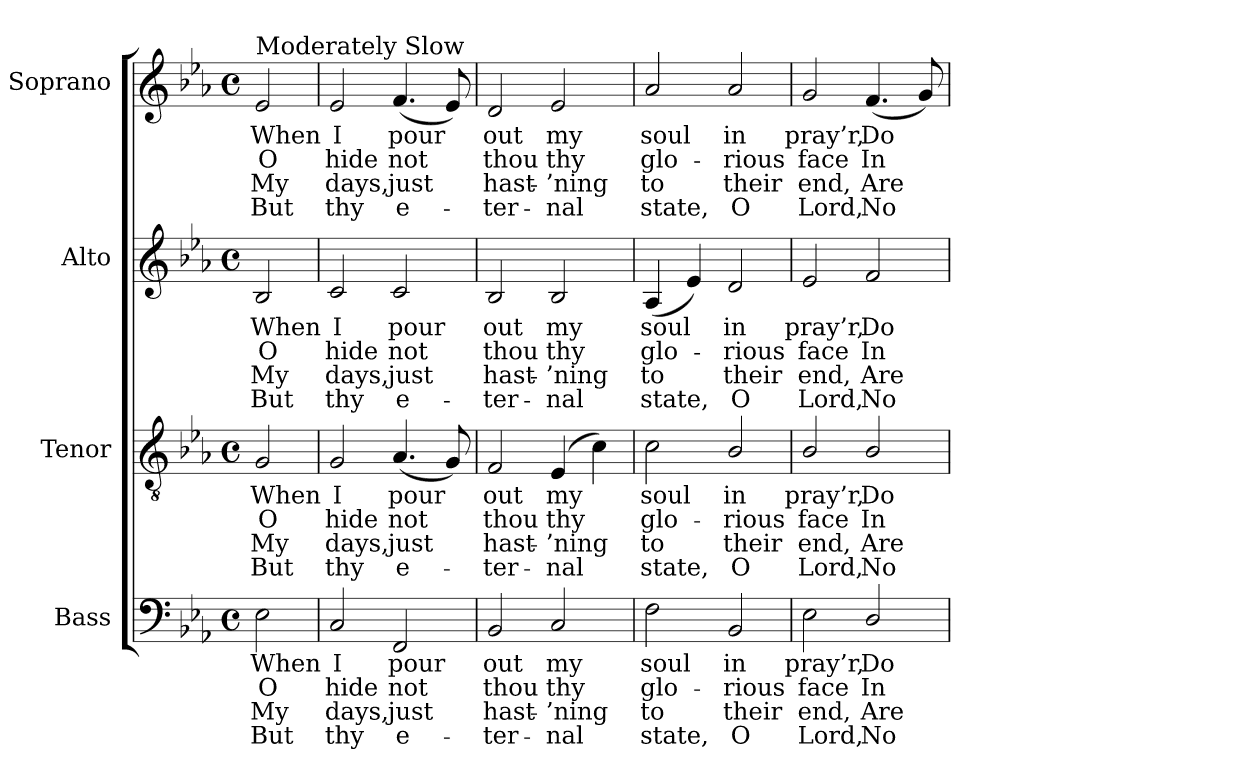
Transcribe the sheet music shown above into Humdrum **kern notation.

**kern	**text	**text	**text	**text	**kern	**text	**text	**text	**text	**kern	**text	**text	**text	**text	**kern	**text	**text	**text	**text
*part4	*part4	*part4	*part4	*part4	*part3	*part3	*part3	*part3	*part3	*part2	*part2	*part2	*part2	*part2	*part1	*part1	*part1	*part1	*part1
*staff4	*staff4	*staff4	*staff4	*staff4	*staff3	*staff3	*staff3	*staff3	*staff3	*staff2	*staff2	*staff2	*staff2	*staff2	*staff1	*staff1	*staff1	*staff1	*staff1
*I"Bass	*	*	*	*	*I"Tenor	*	*	*	*	*I"Alto	*	*	*	*	*I"Soprano	*	*	*	*
*I'B.	*	*	*	*	*I'T.	*	*	*	*	*I'A.	*	*	*	*	*I'S.	*	*	*	*
!!LO:PB:g=z
*clefF4	*	*	*	*	*clefGv2	*	*	*	*	*clefG2	*	*	*	*	*clefG2	*	*	*	*
*	*	*	*	*	*ITrd7c12	*	*	*	*	*	*	*	*	*	*	*	*	*	*
*k[b-e-a-]	*	*	*	*	*k[b-e-a-]	*	*	*	*	*k[b-e-a-]	*	*	*	*	*k[b-e-a-]	*	*	*	*
*E-:	*	*	*	*	*E-:	*	*	*	*	*E-:	*	*	*	*	*E-:	*	*	*	*
*M4/4	*	*	*	*	*M4/4	*	*	*	*	*M4/4	*	*	*	*	*M4/4	*	*	*	*
*met(c)	*	*	*	*	*met(c)	*	*	*	*	*met(c)	*	*	*	*	*met(c)	*	*	*	*
=	=	=	=	=	=	=	=	=	=	=	=	=	=	=	=	=	=	=	=
!	!LO:LY:b:color=#000000	!LO:LY:b:color=#000000	!LO:LY:b:color=#000000	!LO:LY:b:color=#000000	!	!	!	!	!	!	!	!	!	!	!	!	!	!	!
!	!	!	!	!	!	!LO:LY:b:color=#000000	!LO:LY:b:color=#000000	!LO:LY:b:color=#000000	!LO:LY:b:color=#000000	!	!	!	!	!	!	!	!	!	!
!	!	!	!	!	!	!	!	!	!	!	!LO:LY:b:color=#000000	!LO:LY:b:color=#000000	!LO:LY:b:color=#000000	!LO:LY:b:color=#000000	!	!	!	!	!
!	!	!	!	!	!	!	!	!	!	!	!	!	!	!	!LO:TX:a:t=Moderately Slow	!	!	!	!
!	!	!	!	!	!	!	!	!	!	!	!	!	!	!	!	!LO:LY:b:color=#000000	!LO:LY:b:color=#000000	!LO:LY:b:color=#000000	!LO:LY:b:color=#000000
2E-i\	When	O	My	But	2GGi/	When	O	My	But	2B-i/	When	O	My	But	2e-i/	When	O	My	But
=1	=1	=1	=1	=1	=1	=1	=1	=1	=1	=1	=1	=1	=1	=1	=1	=1	=1	=1	=1
!	!LO:LY:b:color=#000000	!LO:LY:b:color=#000000	!LO:LY:b:color=#000000	!LO:LY:b:color=#000000	!	!	!	!	!	!	!	!	!	!	!	!	!	!	!
!	!	!	!	!	!	!LO:LY:b:color=#000000	!LO:LY:b:color=#000000	!LO:LY:b:color=#000000	!LO:LY:b:color=#000000	!	!	!	!	!	!	!	!	!	!
!	!	!	!	!	!	!	!	!	!	!	!LO:LY:b:color=#000000	!LO:LY:b:color=#000000	!LO:LY:b:color=#000000	!LO:LY:b:color=#000000	!	!	!	!	!
!	!	!	!	!	!	!	!	!	!	!	!	!	!	!	!	!LO:LY:b:color=#000000	!LO:LY:b:color=#000000	!LO:LY:b:color=#000000	!LO:LY:b:color=#000000
2Ci/	I	hide	days,	thy	2GGi/	I	hide	days,	thy	2ci/	I	hide	days,	thy	2e-i/	I	hide	days,	thy
!	!LO:LY:b:color=#000000	!LO:LY:b:color=#000000	!LO:LY:b:color=#000000	!LO:LY:b:color=#000000	!	!	!	!	!	!	!	!	!	!	!	!	!	!	!
!	!	!	!	!	!	!LO:LY:b:color=#000000	!LO:LY:b:color=#000000	!LO:LY:b:color=#000000	!LO:LY:b:color=#000000	!	!	!	!	!	!	!	!	!	!
!	!	!	!	!	!	!	!	!	!	!	!LO:LY:b:color=#000000	!LO:LY:b:color=#000000	!LO:LY:b:color=#000000	!LO:LY:b:color=#000000	!	!	!	!	!
!	!	!	!	!	!	!	!	!	!	!	!	!	!	!	!	!LO:LY:b:color=#000000	!LO:LY:b:color=#000000	!LO:LY:b:color=#000000	!LO:LY:b:color=#000000
2FFi/	pour	not	just	e-	(4.AA-i/	pour	not	just	e-	2ci/	pour	not	just	e-	(4.fi/	pour	not	just	e-
.	.	.	.	.	8GGi/)	.	.	.	.	.	.	.	.	.	8e-i/)	.	.	.	.
=2	=2	=2	=2	=2	=2	=2	=2	=2	=2	=2	=2	=2	=2	=2	=2	=2	=2	=2	=2
!	!LO:LY:b:color=#000000	!LO:LY:b:color=#000000	!LO:LY:b:color=#000000	!LO:LY:b:color=#000000	!	!	!	!	!	!	!	!	!	!	!	!	!	!	!
!	!	!	!	!	!	!LO:LY:b:color=#000000	!LO:LY:b:color=#000000	!LO:LY:b:color=#000000	!LO:LY:b:color=#000000	!	!	!	!	!	!	!	!	!	!
!	!	!	!	!	!	!	!	!	!	!	!LO:LY:b:color=#000000	!LO:LY:b:color=#000000	!LO:LY:b:color=#000000	!LO:LY:b:color=#000000	!	!	!	!	!
!	!	!	!	!	!	!	!	!	!	!	!	!	!	!	!	!LO:LY:b:color=#000000	!LO:LY:b:color=#000000	!LO:LY:b:color=#000000	!LO:LY:b:color=#000000
2BB-i/	out	thou	-hast-	-ter-	2FFi/	out	thou	-hast-	-ter-	2B-i/	out	thou	-hast-	-ter-	2di/	out	thou	-hast-	-ter-
!	!LO:LY:b:color=#000000	!LO:LY:b:color=#000000	!LO:LY:b:color=#000000	!LO:LY:b:color=#000000	!	!	!	!	!	!	!	!	!	!	!	!	!	!	!
!	!	!	!	!	!	!LO:LY:b:color=#000000	!LO:LY:b:color=#000000	!LO:LY:b:color=#000000	!LO:LY:b:color=#000000	!	!	!	!	!	!	!	!	!	!
!	!	!	!	!	!	!	!	!	!	!	!LO:LY:b:color=#000000	!LO:LY:b:color=#000000	!LO:LY:b:color=#000000	!LO:LY:b:color=#000000	!	!	!	!	!
!	!	!	!	!	!	!	!	!	!	!	!	!	!	!	!	!LO:LY:b:color=#000000	!LO:LY:b:color=#000000	!LO:LY:b:color=#000000	!LO:LY:b:color=#000000
2Ci/	my	thy	-’ning	nal	(4EE-i/	my	thy	-’ning	nal	2B-i/	my	thy	-’ning	nal	2e-i/	my	thy	-’ning	nal
.	.	.	.	.	4Ci\)	.	.	.	.	.	.	.	.	.	.	.	.	.	.
=3	=3	=3	=3	=3	=3	=3	=3	=3	=3	=3	=3	=3	=3	=3	=3	=3	=3	=3	=3
!	!LO:LY:b:color=#000000	!LO:LY:b:color=#000000	!LO:LY:b:color=#000000	!LO:LY:b:color=#000000	!	!	!	!	!	!	!	!	!	!	!	!	!	!	!
!	!	!	!	!	!	!LO:LY:b:color=#000000	!LO:LY:b:color=#000000	!LO:LY:b:color=#000000	!LO:LY:b:color=#000000	!	!	!	!	!	!	!	!	!	!
!	!	!	!	!	!	!	!	!	!	!	!LO:LY:b:color=#000000	!LO:LY:b:color=#000000	!LO:LY:b:color=#000000	!LO:LY:b:color=#000000	!	!	!	!	!
!	!	!	!	!	!	!	!	!	!	!	!	!	!	!	!	!LO:LY:b:color=#000000	!LO:LY:b:color=#000000	!LO:LY:b:color=#000000	!LO:LY:b:color=#000000
2Fi\	soul	glo-	to	state,	2Ci\	soul	glo-	to	state,	(4A-i/	soul	glo-	to	state,	2a-i/	soul	glo-	to	state,
.	.	.	.	.	.	.	.	.	.	4e-i/)	.	.	.	.	.	.	.	.	.
!	!LO:LY:b:color=#000000	!LO:LY:b:color=#000000	!LO:LY:b:color=#000000	!LO:LY:b:color=#000000	!	!	!	!	!	!	!	!	!	!	!	!	!	!	!
!	!	!	!	!	!	!LO:LY:b:color=#000000	!LO:LY:b:color=#000000	!LO:LY:b:color=#000000	!LO:LY:b:color=#000000	!	!	!	!	!	!	!	!	!	!
!	!	!	!	!	!	!	!	!	!	!	!LO:LY:b:color=#000000	!LO:LY:b:color=#000000	!LO:LY:b:color=#000000	!LO:LY:b:color=#000000	!	!	!	!	!
!	!	!	!	!	!	!	!	!	!	!	!	!	!	!	!	!LO:LY:b:color=#000000	!LO:LY:b:color=#000000	!LO:LY:b:color=#000000	!LO:LY:b:color=#000000
2BB-i/	in	-rious	their	O	2BB-i/	in	-rious	their	O	2di/	in	-rious	their	O	2a-i/	in	-rious	their	O
=4	=4	=4	=4	=4	=4	=4	=4	=4	=4	=4	=4	=4	=4	=4	=4	=4	=4	=4	=4
!	!LO:LY:b:color=#000000	!LO:LY:b:color=#000000	!LO:LY:b:color=#000000	!LO:LY:b:color=#000000	!	!	!	!	!	!	!	!	!	!	!	!	!	!	!
!	!	!	!	!	!	!LO:LY:b:color=#000000	!LO:LY:b:color=#000000	!LO:LY:b:color=#000000	!LO:LY:b:color=#000000	!	!	!	!	!	!	!	!	!	!
!	!	!	!	!	!	!	!	!	!	!	!LO:LY:b:color=#000000	!LO:LY:b:color=#000000	!LO:LY:b:color=#000000	!LO:LY:b:color=#000000	!	!	!	!	!
!	!	!	!	!	!	!	!	!	!	!	!	!	!	!	!	!LO:LY:b:color=#000000	!LO:LY:b:color=#000000	!LO:LY:b:color=#000000	!LO:LY:b:color=#000000
2E-i\	pray’r,	face	end,	Lord,	2BB-i/	pray’r,	face	end,	Lord,	2e-i/	pray’r,	face	end,	Lord,	2gi/	pray’r,	face	end,	Lord,
!	!LO:LY:b:color=#000000	!LO:LY:b:color=#000000	!LO:LY:b:color=#000000	!LO:LY:b:color=#000000	!	!	!	!	!	!	!	!	!	!	!	!	!	!	!
!	!	!	!	!	!	!LO:LY:b:color=#000000	!LO:LY:b:color=#000000	!LO:LY:b:color=#000000	!LO:LY:b:color=#000000	!	!	!	!	!	!	!	!	!	!
!	!	!	!	!	!	!	!	!	!	!	!LO:LY:b:color=#000000	!LO:LY:b:color=#000000	!LO:LY:b:color=#000000	!LO:LY:b:color=#000000	!	!	!	!	!
!	!	!	!	!	!	!	!	!	!	!	!	!	!	!	!	!LO:LY:b:color=#000000	!LO:LY:b:color=#000000	!LO:LY:b:color=#000000	!LO:LY:b:color=#000000
2Di/	Do	In	Are	No	2BB-i/	Do	In	Are	No	2fi/	Do	In	Are	No	(4.fi/	Do	In	Are	No
.	.	.	.	.	.	.	.	.	.	.	.	.	.	.	8gi/)	.	.	.	.
=	=	=	=	=	=	=	=	=	=	=	=	=	=	=	=	=	=	=	=
*-	*-	*-	*-	*-	*-	*-	*-	*-	*-	*-	*-	*-	*-	*-	*-	*-	*-	*-	*-
